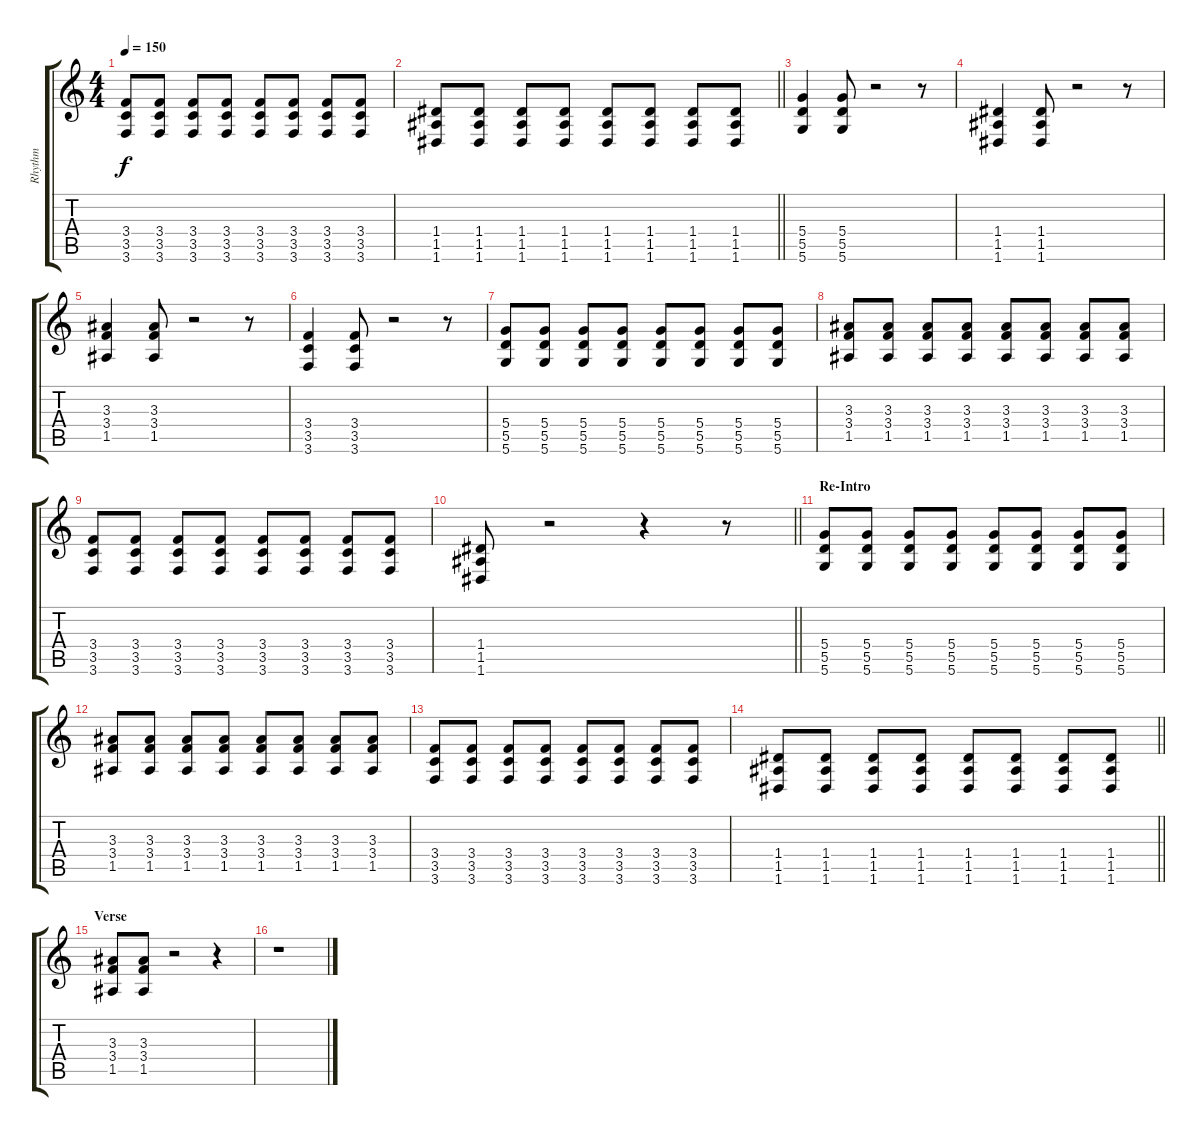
\track ("Rhythm" "Rhythm") {instrument distortionguitar}
\staff {score tabs}
\tuning (E4 B3 G3 D3 A2 D2) {hide}
\ts (4 4)
\tempo 150
\clef g2
\ks c
(3.4 3.5 3.6).8{dy f} (3.4 3.5 3.6).8 (3.4 3.5 3.6).8 (3.4 3.5 3.6).8 (3.4 3.5 3.6).8 (3.4 3.5 3.6).8 (3.4 3.5 3.6).8 (3.4 3.5 3.6).8 |
\barLineRight lightlight
(1.4 1.5 1.6).8 (1.4 1.5 1.6).8 (1.4 1.5 1.6).8 (1.4 1.5 1.6).8 (1.4 1.5 1.6).8 (1.4 1.5 1.6).8 (1.4 1.5 1.6).8 (1.4 1.5 1.6).8 |
(5.4 5.5 5.6).4 (5.4 5.5 5.6).8 r.2 r.8 |
(1.4 1.5 1.6).4 (1.4 1.5 1.6).8 r.2 r.8 |
(3.3 3.4 1.5).4 (3.3 3.4 1.5).8 r.2 r.8 |
(3.4 3.5 3.6).4 (3.4 3.5 3.6).8 r.2 r.8 |
(5.4 5.5 5.6).8 (5.4 5.5 5.6).8 (5.4 5.5 5.6).8 (5.4 5.5 5.6).8 (5.4 5.5 5.6).8 (5.4 5.5 5.6).8 (5.4 5.5 5.6).8 (5.4 5.5 5.6).8 |
(3.3 3.4 1.5).8 (3.3 3.4 1.5).8 (3.3 3.4 1.5).8 (3.3 3.4 1.5).8 (3.3 3.4 1.5).8 (3.3 3.4 1.5).8 (3.3 3.4 1.5).8 (3.3 3.4 1.5).8 |
(3.4 3.5 3.6).8 (3.4 3.5 3.6).8 (3.4 3.5 3.6).8 (3.4 3.5 3.6).8 (3.4 3.5 3.6).8 (3.4 3.5 3.6).8 (3.4 3.5 3.6).8 (3.4 3.5 3.6).8 |
\barLineRight lightlight
(1.4 1.5 1.6).8 r.2 r.4 r.8 |
\section ("" "Re-Intro")
(5.4 5.5 5.6).8 (5.4 5.5 5.6).8 (5.4 5.5 5.6).8 (5.4 5.5 5.6).8 (5.4 5.5 5.6).8 (5.4 5.5 5.6).8 (5.4 5.5 5.6).8 (5.4 5.5 5.6).8 |
(3.3 3.4 1.5).8 (3.3 3.4 1.5).8 (3.3 3.4 1.5).8 (3.3 3.4 1.5).8 (3.3 3.4 1.5).8 (3.3 3.4 1.5).8 (3.3 3.4 1.5).8 (3.3 3.4 1.5).8 |
(3.4 3.5 3.6).8 (3.4 3.5 3.6).8 (3.4 3.5 3.6).8 (3.4 3.5 3.6).8 (3.4 3.5 3.6).8 (3.4 3.5 3.6).8 (3.4 3.5 3.6).8 (3.4 3.5 3.6).8 |
\barLineRight lightlight
(1.4 1.5 1.6).8 (1.4 1.5 1.6).8 (1.4 1.5 1.6).8 (1.4 1.5 1.6).8 (1.4 1.5 1.6).8 (1.4 1.5 1.6).8 (1.4 1.5 1.6).8 (1.4 1.5 1.6).8 |
\section ("" "Verse")
(3.3 3.4 1.5).8 (3.3 3.4 1.5).8 r.2 r.4 |
r.1
